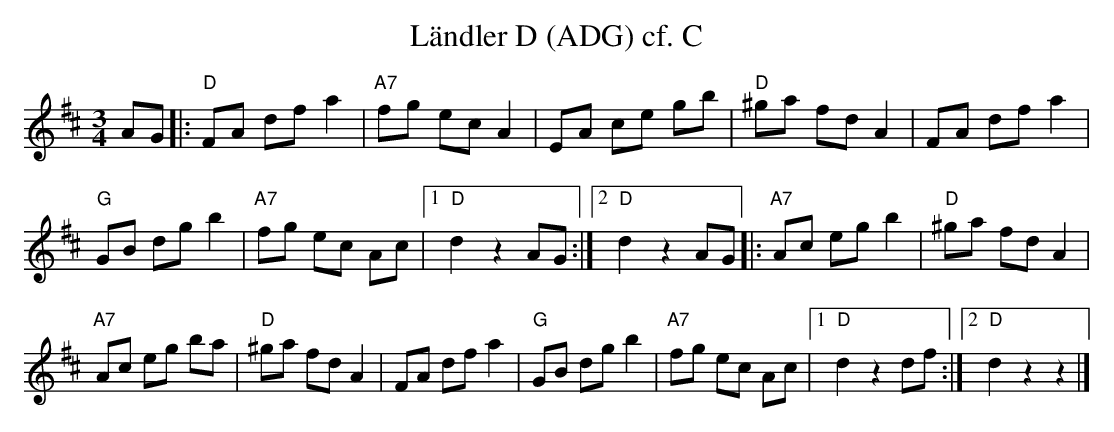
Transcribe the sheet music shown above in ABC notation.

X:1
T:L\"andler D (ADG) cf. C
M:3/4
L:1/8
K:Dmaj%%MIDI gchordon
AG |: "D"FA dfa2 | "A7"fg ecA2 | EA ce gb | "D"^ga fdA2 | FA dfa2 |
"G"GB dgb2 | "A7"fg ec Ac |1 "D"d2z2AG :|2 "D"d2z2AG |: "A7"Ac egb2 | "D"^ga fdA2 |
"A7"Ac eg ba | "D"^ga fdA2 | FA dfa2 | "G"GB dgb2 | "A7"fg ec Ac |1 "D"d2z2df :|2 "D"d2z2z2 |]
